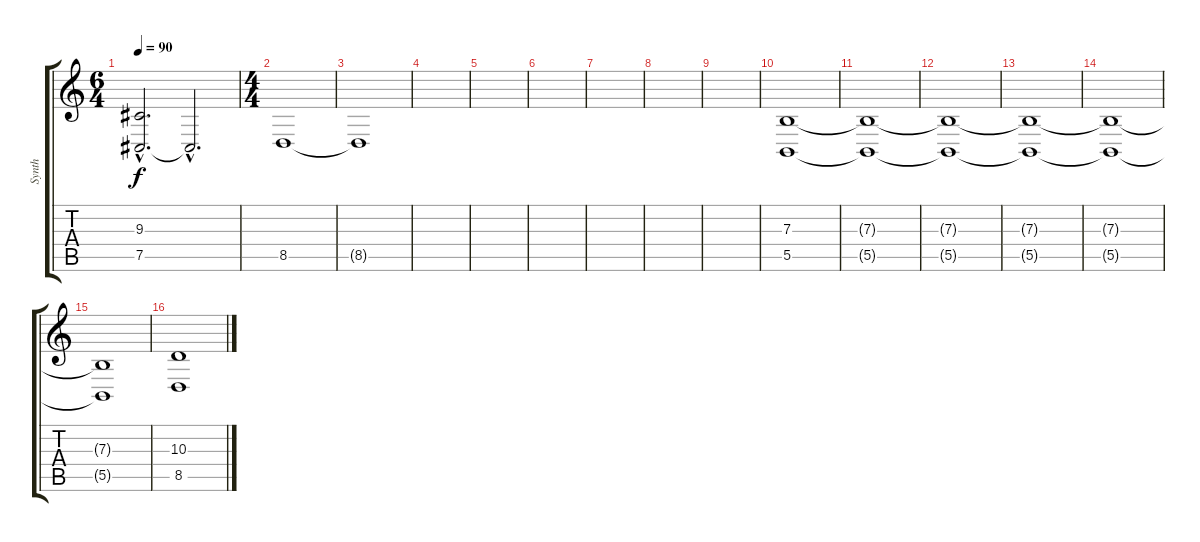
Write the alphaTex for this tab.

\track ("Synth" "Synth") {instrument pad2warm}
\staff {score tabs}
\tuning (Db4 Ab3 E3 B2 Gb2 Db2) {hide}
\ts (6 4)
\tempo 90
\clef g2
\ks c
(9.3{hac} 7.5{hac}).2{d dy f} 7.5{hac t}.2{d} |
\ts (4 4)
8.5.1{volume 0} |
8.5{t}.1 |
|
|
|
|
|
|
(7.3 5.5).1{volume 8} |
(7.3{t} 5.5{t}).1 |
(7.3{t} 5.5{t}).1 |
(7.3{t} 5.5{t}).1 |
(7.3{t} 5.5{t}).1 |
(7.3{t} 5.5{t}).1 |
(10.3{sl} 8.5{sl}).1
